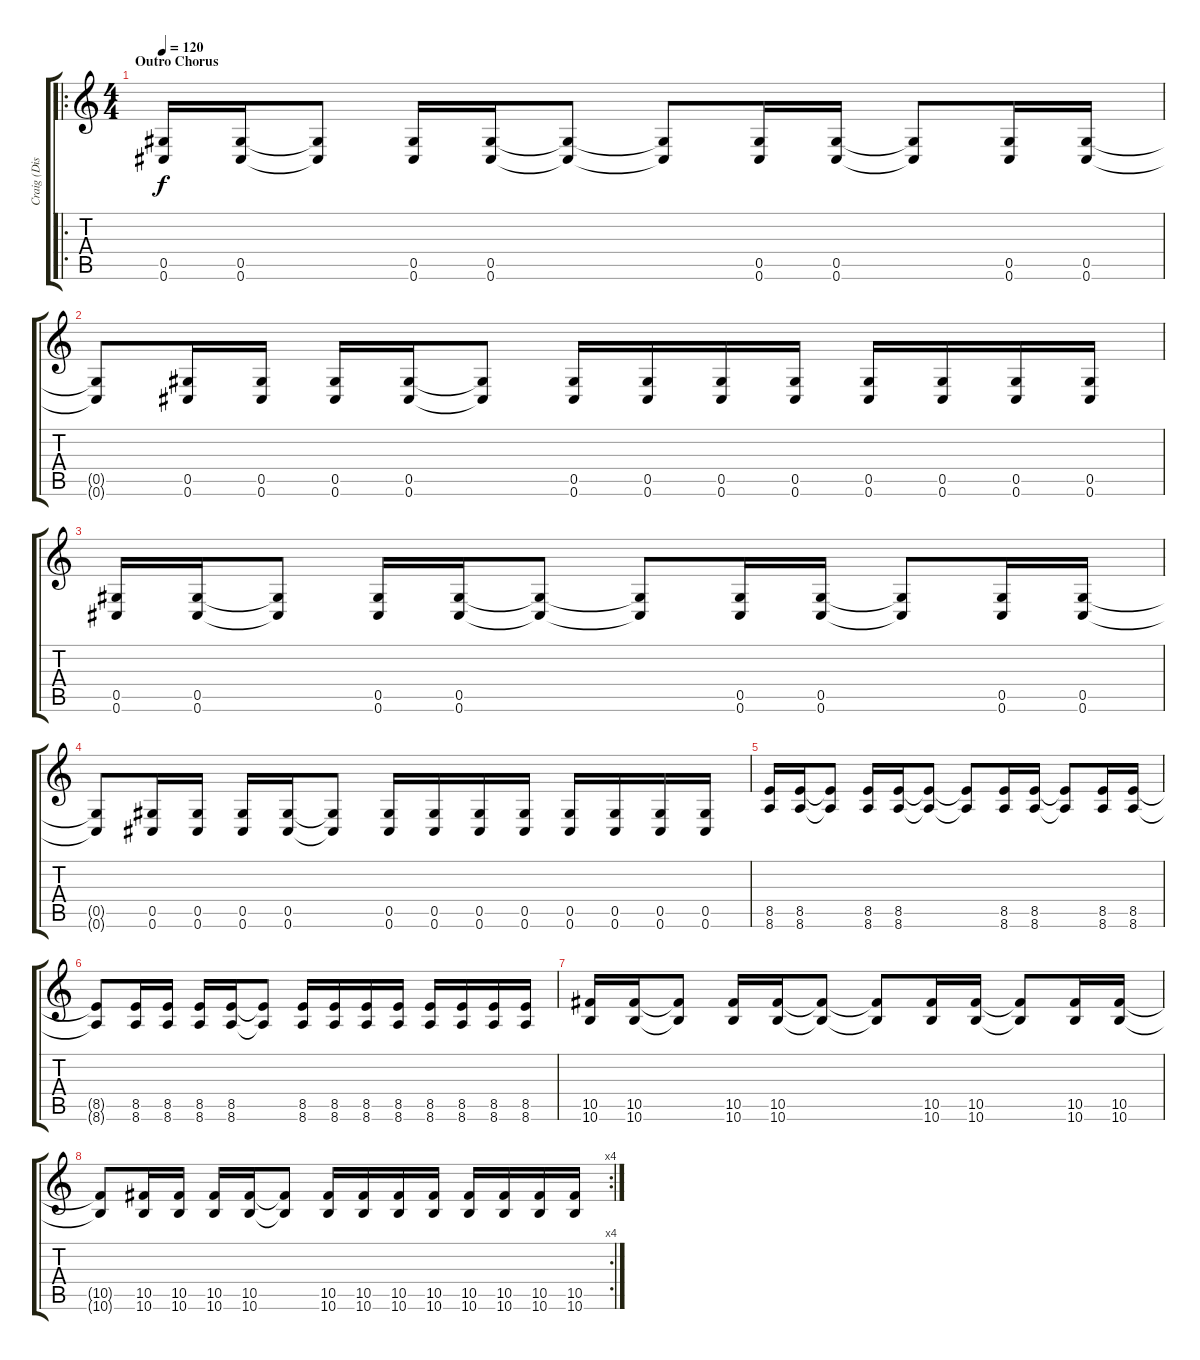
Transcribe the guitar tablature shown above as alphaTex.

\track ("Craig (Dist)" "Craig (Dis") {instrument distortionguitar}
\staff {score tabs}
\tuning (Eb4 Bb3 Gb3 Db3 Ab2 Db2) {hide}
\ro
\ts (4 4)
\section ("" "Outro Chorus")
\tempo 120
\clef g2
\ks c
(0.5 0.6).16{dy f} (0.5 0.6).16 (0.5{t} 0.6{t}).8 (0.5 0.6).16 (0.5 0.6).16 (0.5{t} 0.6{t}).8 (0.5{t} 0.6{t}).8 (0.5 0.6).16 (0.5 0.6).16 (0.5{t} 0.6{t}).8 (0.5 0.6).16 (0.5 0.6).16 |
(0.5{t} 0.6{t}).8 (0.5 0.6).16 (0.5 0.6).16 (0.5 0.6).16 (0.5 0.6).16 (0.5{t} 0.6{t}).8 (0.5 0.6).16 (0.5 0.6).16 (0.5 0.6).16 (0.5 0.6).16 (0.5 0.6).16 (0.5 0.6).16 (0.5 0.6).16 (0.5 0.6).16 |
(0.5 0.6).16 (0.5 0.6).16 (0.5{t} 0.6{t}).8 (0.5 0.6).16 (0.5 0.6).16 (0.5{t} 0.6{t}).8 (0.5{t} 0.6{t}).8 (0.5 0.6).16 (0.5 0.6).16 (0.5{t} 0.6{t}).8 (0.5 0.6).16 (0.5 0.6).16 |
(0.5{t} 0.6{t}).8 (0.5 0.6).16 (0.5 0.6).16 (0.5 0.6).16 (0.5 0.6).16 (0.5{t} 0.6{t}).8 (0.5 0.6).16 (0.5 0.6).16 (0.5 0.6).16 (0.5 0.6).16 (0.5 0.6).16 (0.5 0.6).16 (0.5 0.6).16 (0.5 0.6).16 |
(8.5 8.6).16 (8.5 8.6).16 (8.5{t} 8.6{t}).8 (8.5 8.6).16 (8.5 8.6).16 (8.5{t} 8.6{t}).8 (8.5{t} 8.6{t}).8 (8.5 8.6).16 (8.5 8.6).16 (8.5{t} 8.6{t}).8 (8.5 8.6).16 (8.5 8.6).16 |
(8.5{t} 8.6{t}).8 (8.5 8.6).16 (8.5 8.6).16 (8.5 8.6).16 (8.5 8.6).16 (8.5{t} 8.6{t}).8 (8.5 8.6).16 (8.5 8.6).16 (8.5 8.6).16 (8.5 8.6).16 (8.5 8.6).16 (8.5 8.6).16 (8.5 8.6).16 (8.5 8.6).16 |
(10.5 10.6).16 (10.5 10.6).16 (10.5{t} 10.6{t}).8 (10.5 10.6).16 (10.5 10.6).16 (10.5{t} 10.6{t}).8 (10.5{t} 10.6{t}).8 (10.5 10.6).16 (10.5 10.6).16 (10.5{t} 10.6{t}).8 (10.5 10.6).16 (10.5 10.6).16 |
\rc 4
(10.5{t} 10.6{t}).8 (10.5 10.6).16 (10.5 10.6).16 (10.5 10.6).16 (10.5 10.6).16 (10.5{t} 10.6{t}).8 (10.5 10.6).16 (10.5 10.6).16 (10.5 10.6).16 (10.5 10.6).16 (10.5 10.6).16 (10.5 10.6).16 (10.5 10.6).16 (10.5 10.6).16
